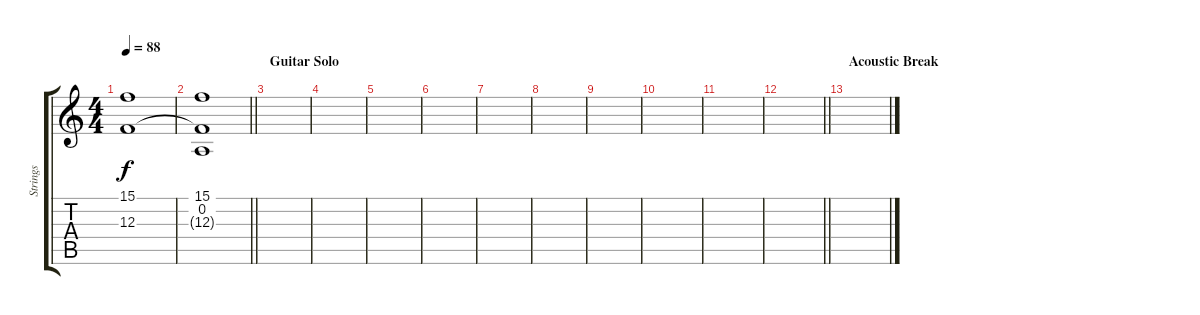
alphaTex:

\track ("Strings" "Strings") {instrument stringensemble1}
\staff {score tabs}
\tuning (D4 A3 F3 C3 G2 D2) {hide}
\ts (4 4)
\tempo 88
\clef g2
\ks c
(15.1 12.3).1{dy f} |
\barLineRight lightlight
(15.1 0.2 12.3{t}).1 |
\section ("" "Guitar Solo")
|
|
|
|
|
|
|
|
|
\barLineRight lightlight
|
\section ("" "Acoustic Break")
